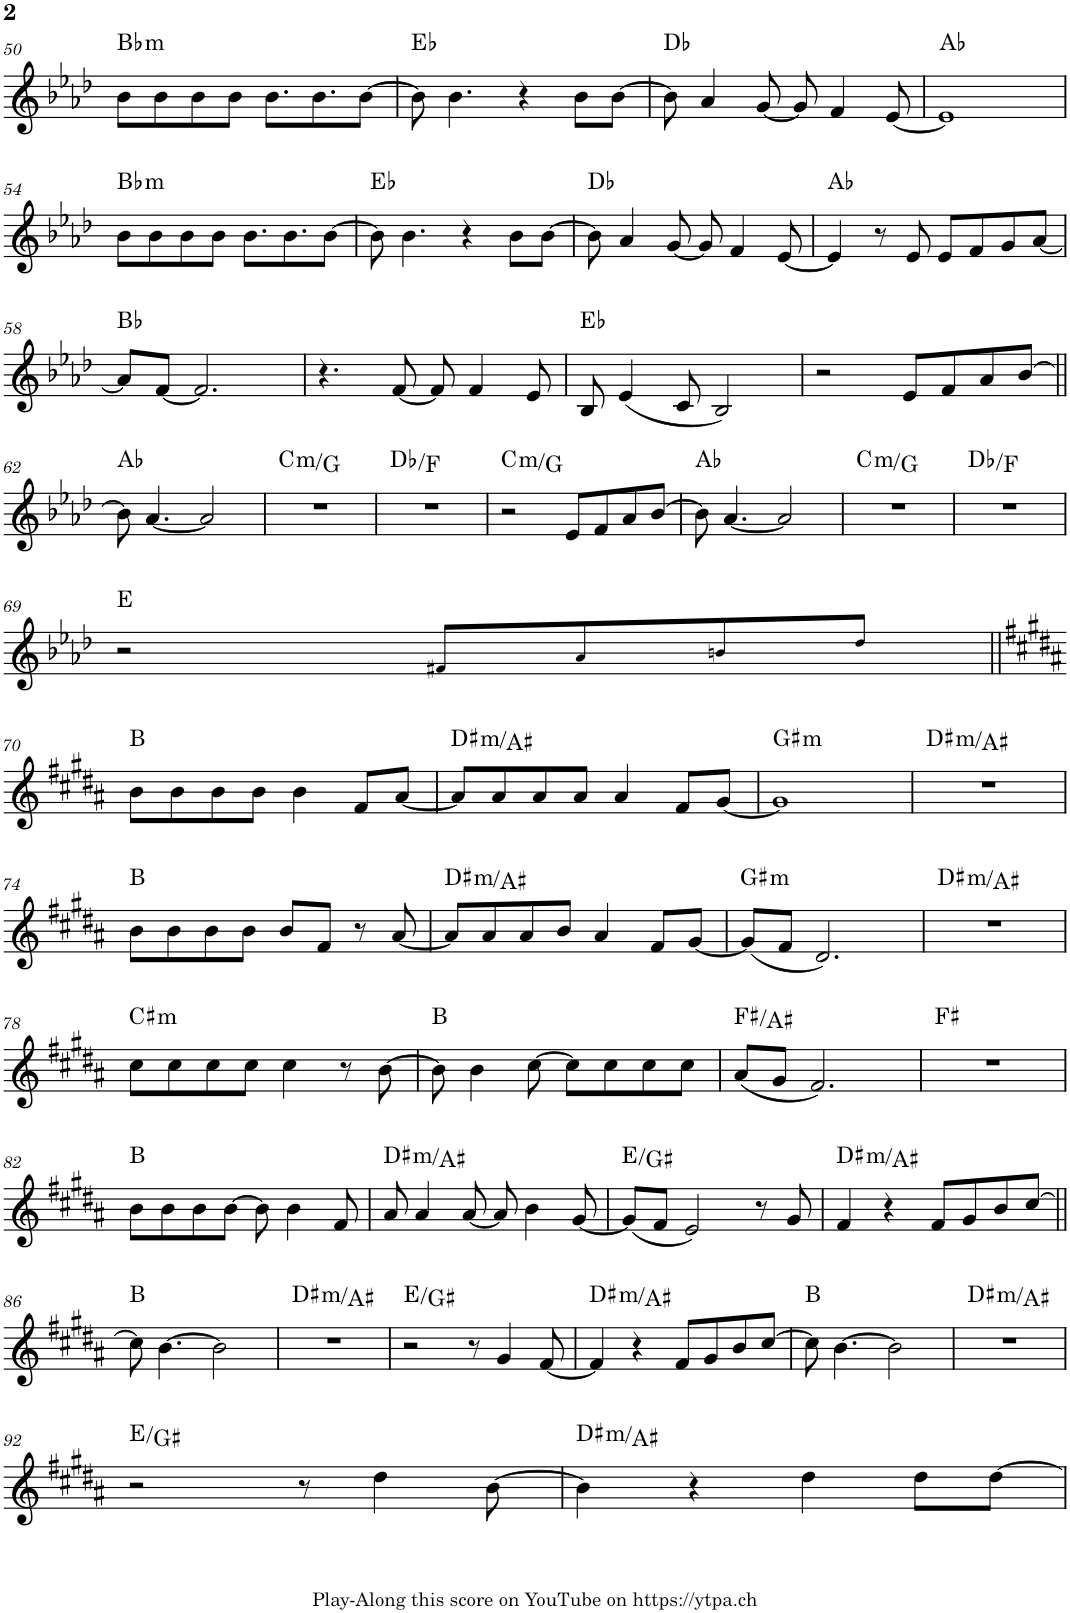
**kern	**harte
*part1	*part1
*staff1	*
*I"Piano	*
*I'Pno.	*
!!LO:PB:g=z
*clefG2	*
*k[b-e-a-d-]	*
*M4/4	*
=50	=50
!	!LO:H:kt=m
8b-\L	Bb:min
8b-\	.
8b-\	.
8b-\J	.
8.b-\L	.
8.b-\	.
[8b-\J	.
=51	=51
8b-\]	Eb:maj
4.b-\	.
4r	.
8b-\L	.
[8b-\J	.
=52	=52
8b-\]	Db:maj
4a-/	.
[8g/	.
8g/]	.
4f/	.
[8e-/	.
=53	=53
1e-]	Ab:maj
!!LO:LB:g=z
=54	=54
!	!LO:H:kt=m
8b-\L	Bb:min
8b-\	.
8b-\	.
8b-\J	.
8.b-\L	.
8.b-\	.
[8b-\J	.
=55	=55
8b-\]	Eb:maj
4.b-\	.
4r	.
8b-\L	.
[8b-\J	.
=56	=56
8b-\]	Db:maj
4a-/	.
[8g/	.
8g/]	.
4f/	.
[8e-/	.
=57	=57
4e-/]	Ab:maj
8r	.
8e-/	.
8e-/L	.
8f/	.
8g/	.
[8a-/J	.
!!LO:LB:g=z
=58	=58
8a-/L]	Bb:maj
[8f/J	.
2.f/]	.
=59	=59
4.r	.
[8f/	.
8f/]	.
4f/	.
8e-/	.
=60	=60
8B-/	Eb:maj
(4e-/	.
8c/	.
2B-/)	.
=61	=61
2r	.
8e-/L	.
8f/	.
8a-/	.
[8b-/J	.
!!LO:LB:g=z
=62||	=62||
8b-\]	Ab:maj
[4.a-/	.
2a-/]	.
=63	=63
!	!LO:H:kt=m
1r	C:min/5
=64	=64
1r	Db:maj/3
=65	=65
!	!LO:H:kt=m
2r	C:min/5
8e-/L	.
8f/	.
8a-/	.
[8b-/J	.
=66	=66
8b-\]	Ab:maj
[4.a-/	.
2a-/]	.
=67	=67
!	!LO:H:kt=m
1r	C:min/5
=68	=68
1r	Db:maj/3
!!LO:LB:g=z
=69	=69
2r	E:maj
8f#X!/L	.
8a-!/	.
8bn!/	.
8dd-!/J	.
!!LO:LB:g=z
=70||	=70||
*k[f#c#g#d#a#]	*
8b\L	B:maj
8b\	.
8b\	.
8b\J	.
4b\	.
8f#/L	.
[8a#/J	.
=71	=71
!	!LO:H:kt=m
8a#/L]	D#:min/5
8a#/	.
8a#/	.
8a#/J	.
4a#/	.
8f#/L	.
[8g#/J	.
=72	=72
!	!LO:H:kt=m
1g#]	G#:min
=73	=73
!	!LO:H:kt=m
1r	D#:min/5
!!LO:LB:g=z
=74	=74
8b\L	B:maj
8b\	.
8b\	.
8b\J	.
8b/L	.
8f#/J	.
8r	.
[8a#/	.
=75	=75
!	!LO:H:kt=m
8a#/L]	D#:min/5
8a#/	.
8a#/	.
8b/J	.
4a#/	.
8f#/L	.
[8g#/J	.
=76	=76
!	!LO:H:kt=m
(8g#/L]	G#:min
8f#/J	.
2.d#/)	.
=77	=77
!	!LO:H:kt=m
1r	D#:min/5
!!LO:LB:g=z
=78	=78
!	!LO:H:kt=m
8cc#\L	C#:min
8cc#\	.
8cc#\	.
8cc#\J	.
4cc#\	.
8r	.
[8b\	.
=79	=79
8b\]	B:maj
4b\	.
[8cc#\	.
8cc#\L]	.
8cc#\	.
8cc#\	.
8cc#\J	.
=80	=80
(8a#/L	F#:maj/3
8g#/J	.
2.f#/)	.
=81	=81
1r	F#:maj
!!LO:LB:g=z
=82	=82
8b\L	B:maj
8b\	.
8b\	.
[8b\J	.
8b\]	.
4b\	.
8f#/	.
=83	=83
!	!LO:H:kt=m
8a#/	D#:min/5
4a#/	.
[8a#/	.
8a#/]	.
4b\	.
[8g#/	.
=84	=84
(8g#/L]	E:maj/3
8f#/J	.
2e/)	.
8r	.
8g#/	.
=85	=85
!	!LO:H:kt=m
4f#/	D#:min/5
4r	.
8f#/L	.
8g#/	.
8b/	.
[8cc#/J	.
!!LO:LB:g=z
=86||	=86||
8cc#\]	B:maj
[4.b\	.
2b\]	.
=87	=87
!	!LO:H:kt=m
1r	D#:min/5
=88	=88
2r	E:maj/3
8r	.
4g#/	.
[8f#/	.
=89	=89
!	!LO:H:kt=m
4f#/]	D#:min/5
4r	.
8f#/L	.
8g#/	.
8b/	.
[8cc#/J	.
=90	=90
8cc#\]	B:maj
[4.b\	.
2b\]	.
=91	=91
!	!LO:H:kt=m
1r	D#:min/5
!!LO:LB:g=z
=92	=92
2r	E:maj/3
8r	.
4dd#\	.
[8b\	.
=93	=93
!	!LO:H:kt=m
4b\]	D#:min/5
4r	.
4dd#\	.
8dd#\L	.
[8dd#\J	.
=	=
*-	*-
